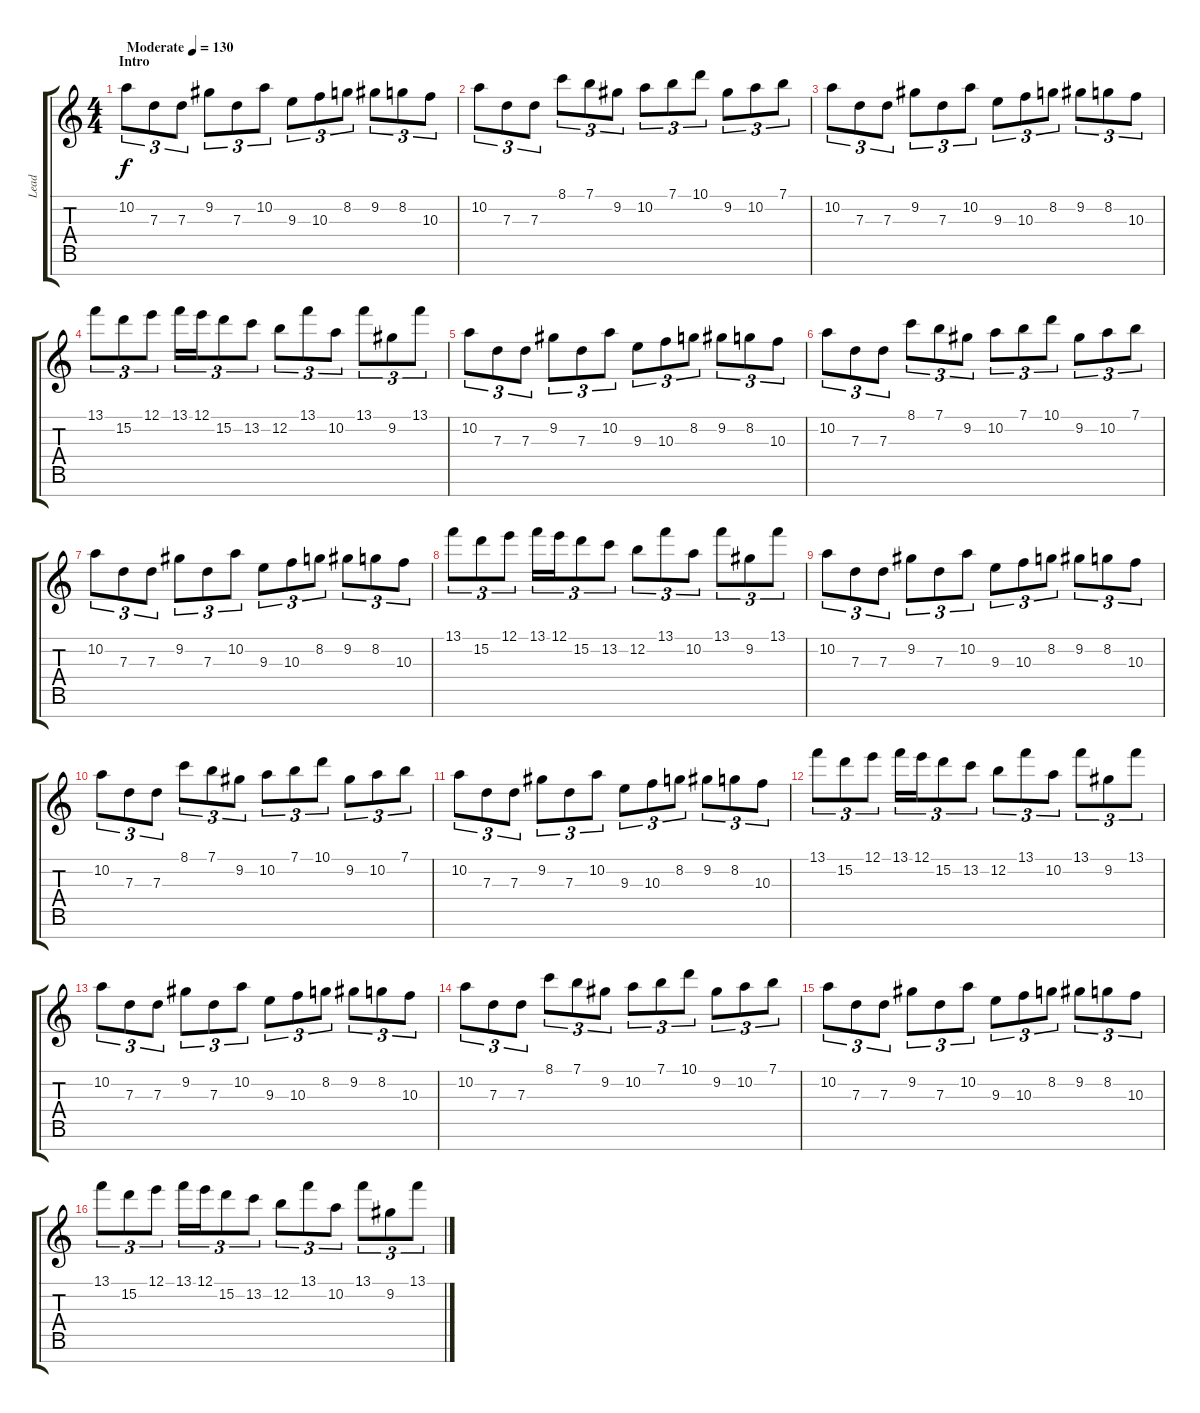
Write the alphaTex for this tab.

\track ("Lead" "Lead") {instrument distortionguitar}
\staff {score tabs}
\tuning (E4 B3 G3 D3 A2 E2 B1) {hide}
\ts (4 4)
\section ("" "Intro")
\tempo (130 "Moderate")
\clef g2
\ks c
10.2.8{tu (3 2) dy f instrument distortionguitar} 7.3.8{tu (3 2)} 7.3.8{tu (3 2)} 9.2.8{tu (3 2)} 7.3.8{tu (3 2)} 10.2.8{tu (3 2)} 9.3.8{tu (3 2)} 10.3.8{tu (3 2)} 8.2.8{tu (3 2)} 9.2.8{tu (3 2)} 8.2.8{tu (3 2)} 10.3.8{tu (3 2)} |
10.2.8{tu (3 2)} 7.3.8{tu (3 2)} 7.3.8{tu (3 2)} 8.1.8{tu (3 2)} 7.1.8{tu (3 2)} 9.2.8{tu (3 2)} 10.2.8{tu (3 2)} 7.1.8{tu (3 2)} 10.1.8{tu (3 2)} 9.2.8{tu (3 2)} 10.2.8{tu (3 2)} 7.1.8{tu (3 2)} |
10.2.8{tu (3 2)} 7.3.8{tu (3 2)} 7.3.8{tu (3 2)} 9.2.8{tu (3 2)} 7.3.8{tu (3 2)} 10.2.8{tu (3 2)} 9.3.8{tu (3 2)} 10.3.8{tu (3 2)} 8.2.8{tu (3 2)} 9.2.8{tu (3 2)} 8.2.8{tu (3 2)} 10.3.8{tu (3 2)} |
13.1.8{tu (3 2)} 15.2.8{tu (3 2)} 12.1.8{tu (3 2)} 13.1.16{tu (3 2)} 12.1.16{tu (3 2)} 15.2.8{tu (3 2)} 13.2.8{tu (3 2)} 12.2.8{tu (3 2)} 13.1.8{tu (3 2)} 10.2.8{tu (3 2)} 13.1.8{tu (3 2)} 9.2.8{tu (3 2)} 13.1.8{tu (3 2)} |
10.2.8{tu (3 2)} 7.3.8{tu (3 2)} 7.3.8{tu (3 2)} 9.2.8{tu (3 2)} 7.3.8{tu (3 2)} 10.2.8{tu (3 2)} 9.3.8{tu (3 2)} 10.3.8{tu (3 2)} 8.2.8{tu (3 2)} 9.2.8{tu (3 2)} 8.2.8{tu (3 2)} 10.3.8{tu (3 2)} |
10.2.8{tu (3 2)} 7.3.8{tu (3 2)} 7.3.8{tu (3 2)} 8.1.8{tu (3 2)} 7.1.8{tu (3 2)} 9.2.8{tu (3 2)} 10.2.8{tu (3 2)} 7.1.8{tu (3 2)} 10.1.8{tu (3 2)} 9.2.8{tu (3 2)} 10.2.8{tu (3 2)} 7.1.8{tu (3 2)} |
10.2.8{tu (3 2)} 7.3.8{tu (3 2)} 7.3.8{tu (3 2)} 9.2.8{tu (3 2)} 7.3.8{tu (3 2)} 10.2.8{tu (3 2)} 9.3.8{tu (3 2)} 10.3.8{tu (3 2)} 8.2.8{tu (3 2)} 9.2.8{tu (3 2)} 8.2.8{tu (3 2)} 10.3.8{tu (3 2)} |
13.1.8{tu (3 2)} 15.2.8{tu (3 2)} 12.1.8{tu (3 2)} 13.1.16{tu (3 2)} 12.1.16{tu (3 2)} 15.2.8{tu (3 2)} 13.2.8{tu (3 2)} 12.2.8{tu (3 2)} 13.1.8{tu (3 2)} 10.2.8{tu (3 2)} 13.1.8{tu (3 2)} 9.2.8{tu (3 2)} 13.1.8{tu (3 2)} |
10.2.8{tu (3 2)} 7.3.8{tu (3 2)} 7.3.8{tu (3 2)} 9.2.8{tu (3 2)} 7.3.8{tu (3 2)} 10.2.8{tu (3 2)} 9.3.8{tu (3 2)} 10.3.8{tu (3 2)} 8.2.8{tu (3 2)} 9.2.8{tu (3 2)} 8.2.8{tu (3 2)} 10.3.8{tu (3 2)} |
10.2.8{tu (3 2)} 7.3.8{tu (3 2)} 7.3.8{tu (3 2)} 8.1.8{tu (3 2)} 7.1.8{tu (3 2)} 9.2.8{tu (3 2)} 10.2.8{tu (3 2)} 7.1.8{tu (3 2)} 10.1.8{tu (3 2)} 9.2.8{tu (3 2)} 10.2.8{tu (3 2)} 7.1.8{tu (3 2)} |
10.2.8{tu (3 2)} 7.3.8{tu (3 2)} 7.3.8{tu (3 2)} 9.2.8{tu (3 2)} 7.3.8{tu (3 2)} 10.2.8{tu (3 2)} 9.3.8{tu (3 2)} 10.3.8{tu (3 2)} 8.2.8{tu (3 2)} 9.2.8{tu (3 2)} 8.2.8{tu (3 2)} 10.3.8{tu (3 2)} |
13.1.8{tu (3 2)} 15.2.8{tu (3 2)} 12.1.8{tu (3 2)} 13.1.16{tu (3 2)} 12.1.16{tu (3 2)} 15.2.8{tu (3 2)} 13.2.8{tu (3 2)} 12.2.8{tu (3 2)} 13.1.8{tu (3 2)} 10.2.8{tu (3 2)} 13.1.8{tu (3 2)} 9.2.8{tu (3 2)} 13.1.8{tu (3 2)} |
10.2.8{tu (3 2)} 7.3.8{tu (3 2)} 7.3.8{tu (3 2)} 9.2.8{tu (3 2)} 7.3.8{tu (3 2)} 10.2.8{tu (3 2)} 9.3.8{tu (3 2)} 10.3.8{tu (3 2)} 8.2.8{tu (3 2)} 9.2.8{tu (3 2)} 8.2.8{tu (3 2)} 10.3.8{tu (3 2)} |
10.2.8{tu (3 2)} 7.3.8{tu (3 2)} 7.3.8{tu (3 2)} 8.1.8{tu (3 2)} 7.1.8{tu (3 2)} 9.2.8{tu (3 2)} 10.2.8{tu (3 2)} 7.1.8{tu (3 2)} 10.1.8{tu (3 2)} 9.2.8{tu (3 2)} 10.2.8{tu (3 2)} 7.1.8{tu (3 2)} |
10.2.8{tu (3 2)} 7.3.8{tu (3 2)} 7.3.8{tu (3 2)} 9.2.8{tu (3 2)} 7.3.8{tu (3 2)} 10.2.8{tu (3 2)} 9.3.8{tu (3 2)} 10.3.8{tu (3 2)} 8.2.8{tu (3 2)} 9.2.8{tu (3 2)} 8.2.8{tu (3 2)} 10.3.8{tu (3 2)} |
13.1.8{tu (3 2)} 15.2.8{tu (3 2)} 12.1.8{tu (3 2)} 13.1.16{tu (3 2)} 12.1.16{tu (3 2)} 15.2.8{tu (3 2)} 13.2.8{tu (3 2)} 12.2.8{tu (3 2)} 13.1.8{tu (3 2)} 10.2.8{tu (3 2)} 13.1.8{tu (3 2)} 9.2.8{tu (3 2)} 13.1.8{tu (3 2)}
